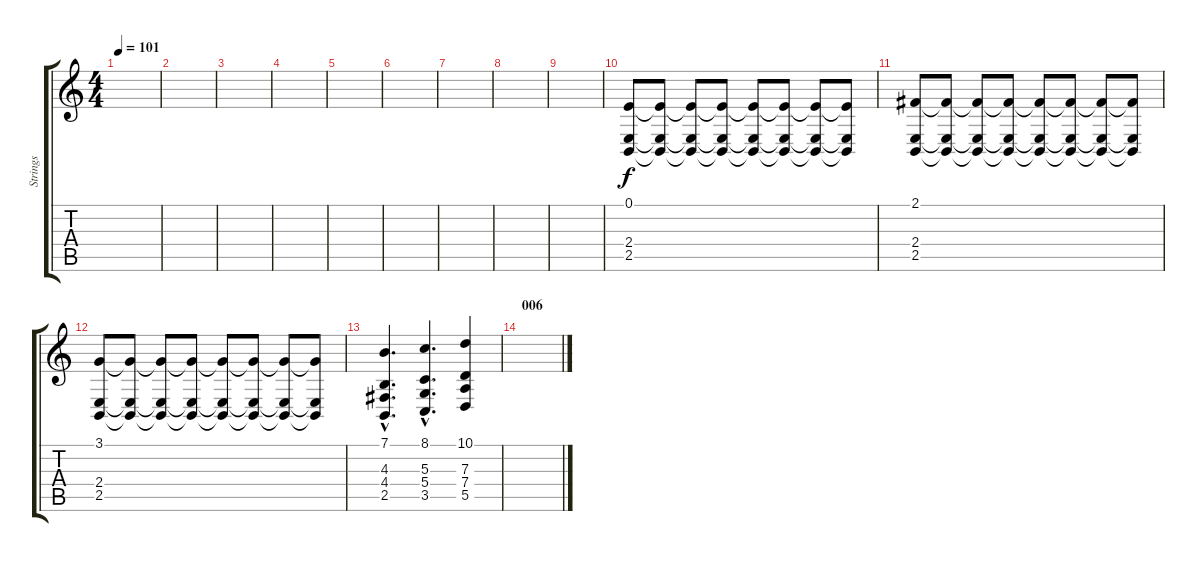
\track ("Strings" "Strings") {instrument stringensemble1}
\staff {score tabs}
\tuning (E4 B3 G3 D3 A2 E2) {hide}
\ts (4 4)
\tempo 101
\clef g2
\ks c
|
|
|
|
|
|
|
|
|
(0.1 2.4 2.5).8 (0.1{t} 2.4{t} 2.5{t}).8 (0.1{t} 2.4{t} 2.5{t}).8 (0.1{t} 2.4{t} 2.5{t}).8 (0.1{t} 2.4{t} 2.5{t}).8 (0.1{t} 2.4{t} 2.5{t}).8 (0.1{t} 2.4{t} 2.5{t}).8 (0.1{t} 2.4{t} 2.5{t}).8 |
(2.1 2.4 2.5).8 (2.1{t} 2.4{t} 2.5{t}).8 (2.1{t} 2.4{t} 2.5{t}).8 (2.1{t} 2.4{t} 2.5{t}).8 (2.1{t} 2.4{t} 2.5{t}).8 (2.1{t} 2.4{t} 2.5{t}).8 (2.1{t} 2.4{t} 2.5{t}).8 (2.1{t} 2.4{t} 2.5{t}).8 |
(3.1 2.4 2.5).8 (3.1{t} 2.4{t} 2.5{t}).8 (3.1{t} 2.4{t} 2.5{t}).8 (3.1{t} 2.4{t} 2.5{t}).8 (3.1{t} 2.4{t} 2.5{t}).8 (3.1{t} 2.4{t} 2.5{t}).8 (3.1{t} 2.4{t} 2.5{t}).8 (3.1{t} 2.4{t} 2.5{t}).8 |
(7.1{hac} 4.3{hac} 4.4{hac} 2.5{hac}).4{d} (8.1{hac} 5.3{hac} 5.4{hac} 3.5{hac}).4{d} (10.1 7.3 7.4 5.5).4 |
\section ("" "006")
